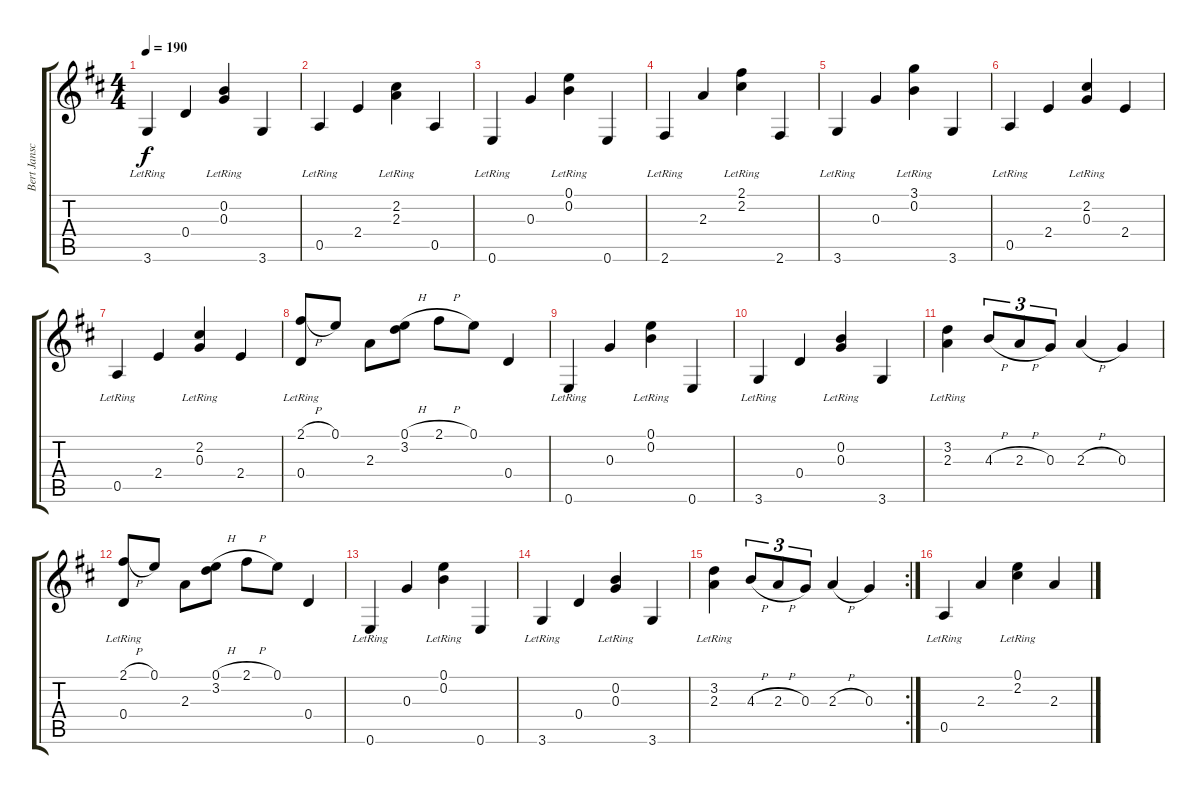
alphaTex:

\track ("Bert Jansch" "Bert Jansc") {instrument acousticguitarsteel}
\staff {score tabs}
\tuning (E4 B3 G3 D3 A2 E2) {hide}
\ts (4 4)
\tempo 190
\clef g2
\ks d
3.6{lr}.4{dy f} 0.4.4 (0.2{lr} 0.3{lr}).4 3.6.4 |
0.5{lr}.4 2.4.4 (2.2{lr} 2.3{lr}).4 0.5.4 |
0.6{lr}.4 0.3.4 (0.1{lr} 0.2{lr}).4 0.6.4 |
2.6{lr}.4 2.3.4 (2.1{lr} 2.2{lr}).4 2.6.4 |
3.6{lr}.4 0.3.4 (3.1{lr} 0.2{lr}).4 3.6.4 |
0.5{lr}.4 2.4.4 (2.2{lr} 0.3{lr}).4 2.4.4 |
0.5{lr}.4 2.4.4 (2.2{lr} 0.3{lr}).4 2.4.4 |
(2.1{h} 0.4{lr}).8 0.1.8 2.3.8 (0.1{h} 3.2).8 2.1{h}.8 0.1.8 0.4.4 |
0.6{lr}.4 0.3.4 (0.1{lr} 0.2{lr}).4 0.6.4 |
3.6{lr}.4 0.4.4 (0.2{lr} 0.3{lr}).4 3.6.4 |
(3.2{lr} 2.3{lr}).4 4.3{h}.8{tu (3 2)} 2.3{h}.8{tu (3 2)} 0.3.8{tu (3 2)} 2.3{h}.4 0.3.4 |
(2.1{h} 0.4{lr}).8 0.1.8 2.3.8 (0.1{h} 3.2).8 2.1{h}.8 0.1.8 0.4.4 |
0.6{lr}.4 0.3.4 (0.1{lr} 0.2{lr}).4 0.6.4 |
3.6{lr}.4 0.4.4 (0.2{lr} 0.3{lr}).4 3.6.4 |
\rc 2
(3.2{lr} 2.3{lr}).4 4.3{h}.8{tu (3 2)} 2.3{h}.8{tu (3 2)} 0.3.8{tu (3 2)} 2.3{h}.4 0.3.4 |
0.5{lr}.4 2.3.4 (0.1{lr} 2.2{lr}).4 2.3.4
